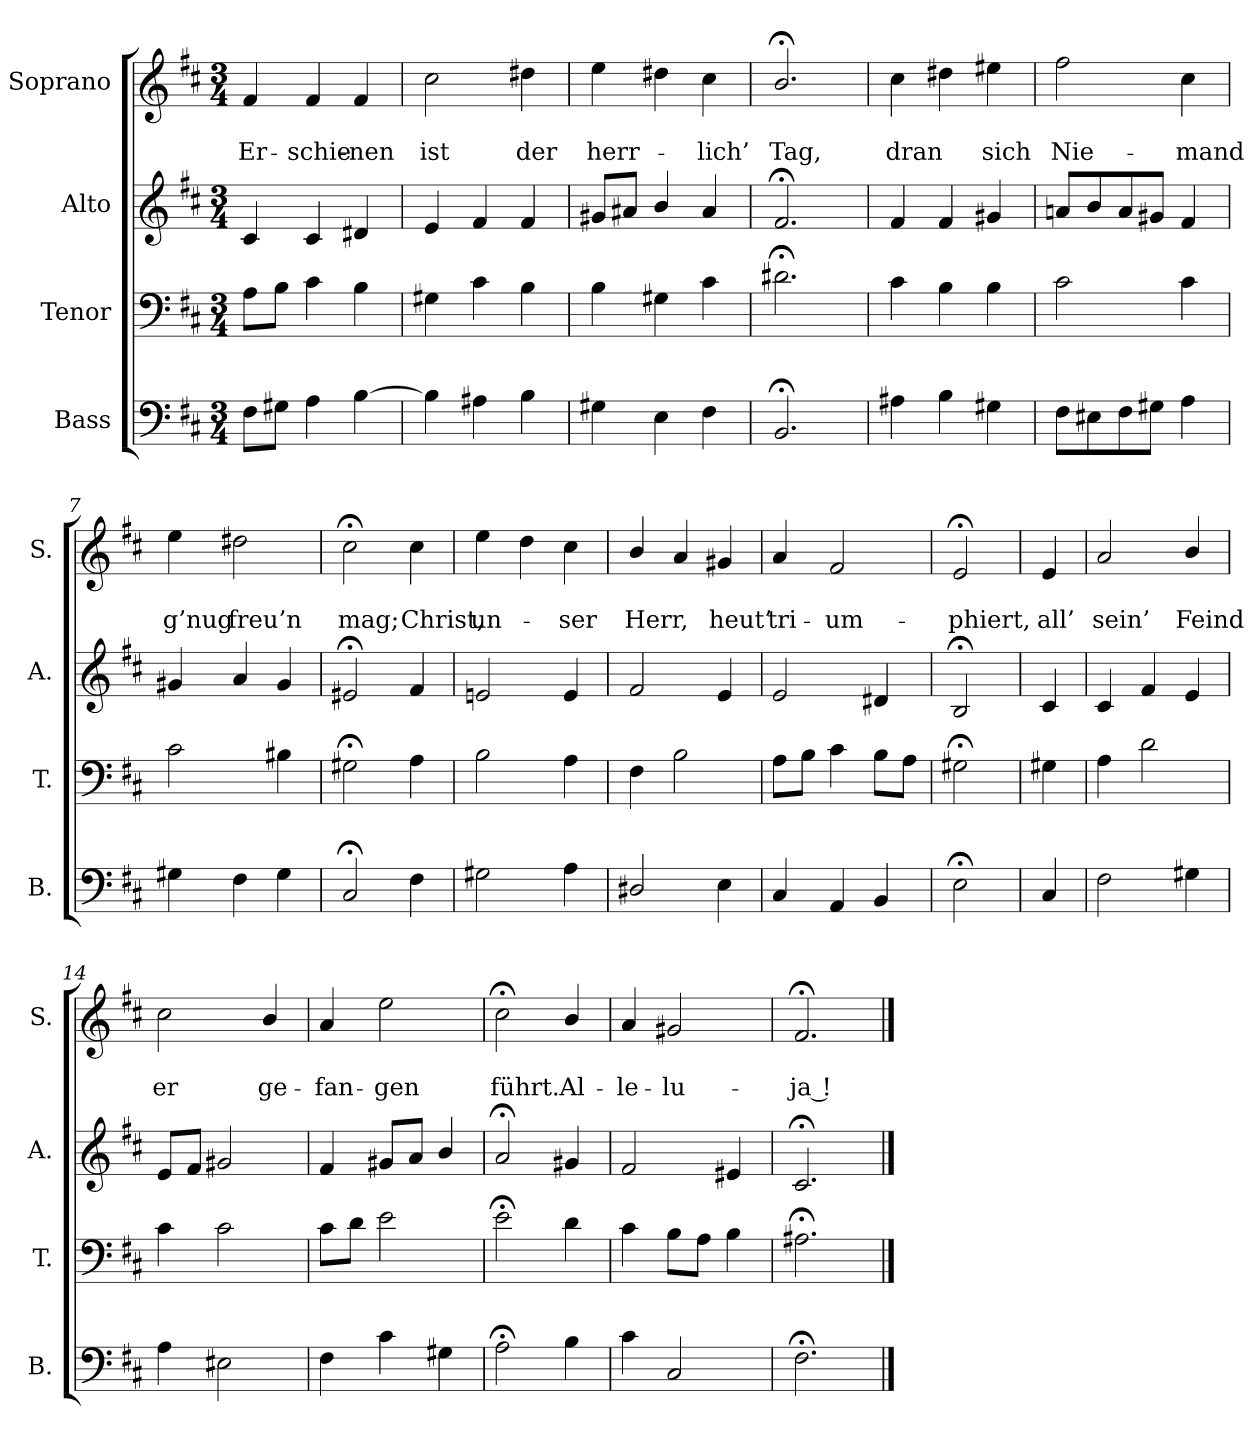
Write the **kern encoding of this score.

**kern	**kern	**kern	**kern	**text	**text
*part4	*part3	*part2	*part1	*part1	*part1
*staff4	*staff3	*staff2	*staff1	*staff1	*staff1
*I"Bass	*I"Tenor	*I"Alto	*I"Soprano	*	*
*I'B.	*I'T.	*I'A.	*I'S.	*	*
*clefF4	*clefF4	*clefG2	*clefG2	*	*
*k[f#c#]	*k[f#c#]	*k[f#c#]	*k[f#c#]	*	*
*b:	*b:	*b:	*b:	*	*
*M3/4	*M3/4	*M3/4	*M3/4	*	*
=1	=1	=1	=1	=1	=1
8F#\L	8A\L	4c#/	4f#/	.	Er-
8G#X\J	8B\J	.	.	.	.
4A\	4c#\	4c#/	4f#/	.	-schie-
[4B\	4B\	4d#X/	4f#/	.	-nen
=2	=2	=2	=2	=2	=2
4B\]	4G#X\	4e/	2cc#\	.	ist
4A#X\	4c#\	4f#/	.	.	.
4B\	4B\	4f#/	4dd#X\	.	der
=3	=3	=3	=3	=3	=3
4G#X\	4B\	8g#X/L	4ee\	.	herr-
.	.	8a#X/J	.	.	.
4E\	4G#X\	4b/	4dd#X\	.	.
4F#\	4c#\	4a#/	4cc#\	.	-lich’
=4	=4	=4	=4	=4	=4
2.BB;</	2.d#X;<\	2.f#;</	2.b;</	.	Tag,
=5	=5	=5	=5	=5	=5
4A#X\	4c#\	4f#/	4cc#\	.	dran
4B\	4B\	4f#/	4dd#X\	.	.
4G#X\	4B\	4g#X/	4ee#X\	.	sich
=6	=6	=6	=6	=6	=6
8F#\L	2c#\	8an/L	2ff#\	.	Nie-
8E#X\	.	8b/	.	.	.
8F#\	.	8a/	.	.	.
8G#X\J	.	8g#X/J	.	.	.
4A\	4c#\	4f#/	4cc#\	.	-mand
!!LO:LB:g=z
=7	=7	=7	=7	=7	=7
4G#X\	2c#\	4g#X/	4ee\	.	g’nug
4F#\	.	4a/	2dd#X\	.	freu’n
4G#\	4B#X\	4g#/	.	.	.
=8	=8	=8	=8	=8	=8
2C#;</	2G#X;<\	2e#X;</	2cc#;<\	.	mag;
4F#\	4A\	4f#/	4cc#\	.	Christ,
=9	=9	=9	=9	=9	=9
2G#X\	2B\	2en/	4ee\	.	un-
.	.	.	4dd\	.	.
4A\	4A\	4e/	4cc#\	.	-ser
=10	=10	=10	=10	=10	=10
2D#X/	4F#\	2f#/	4b/	.	Herr,
.	2B\	.	4a/	.	.
4E\	.	4e/	4g#X/	.	heut’
=11	=11	=11	=11	=11	=11
4C#/	8A\L	2e/	4a/	.	tri-
.	8B\J	.	.	.	.
4AA/	4c#\	.	2f#/	.	-um-
4BB/	8B\L	4d#X/	.	.	.
.	8A\J	.	.	.	.
=12	=12	=12	=12	=12	=12
2E;<\	2G#X;<\	2B;</	2e;</	.	-phiert,
!!LO:PB:g=z
=12a	=12a	=12a	=12a	=12a	=12a
4C#/	4G#X\	4c#/	4e/	.	all’
=13	=13	=13	=13	=13	=13
2F#\	4A\	4c#/	2a/	.	sein’
.	2d\	4f#/	.	.	.
4G#X\	.	4e/	4b/	.	Feind
=14	=14	=14	=14	=14	=14
4A\	4c#\	8e/L	2cc#\	.	er
.	.	8f#/J	.	.	.
2E#X\	2c#\	2g#X/	.	.	.
.	.	.	4b/	.	ge-
=15	=15	=15	=15	=15	=15
4F#\	8c#\L	4f#/	4a/	.	-fan-
.	8d\J	.	.	.	.
4c#\	2e\	8g#X/L	2ee\	.	-gen
.	.	8a/J	.	.	.
4G#X\	.	4b/	.	.	.
=16	=16	=16	=16	=16	=16
2A;<\	2e;<\	2a;</	2cc#;<\	.	führt.
4B\	4d\	4g#X/	4b/	.	Al-
=17	=17	=17	=17	=17	=17
4c#\	4c#\	2f#/	4a/	.	-le-
2C#/	8B\L	.	2g#X/	.	-lu-
.	8A\J	.	.	.	.
.	4B\	4e#X/	.	.	.
=18	=18	=18	=18	=18	=18
2.F#;<\	2.A#X;<\	2.c#;</	2.f#;</	.	-ja !
==	==	==	==	==	==
*-	*-	*-	*-	*-	*-
